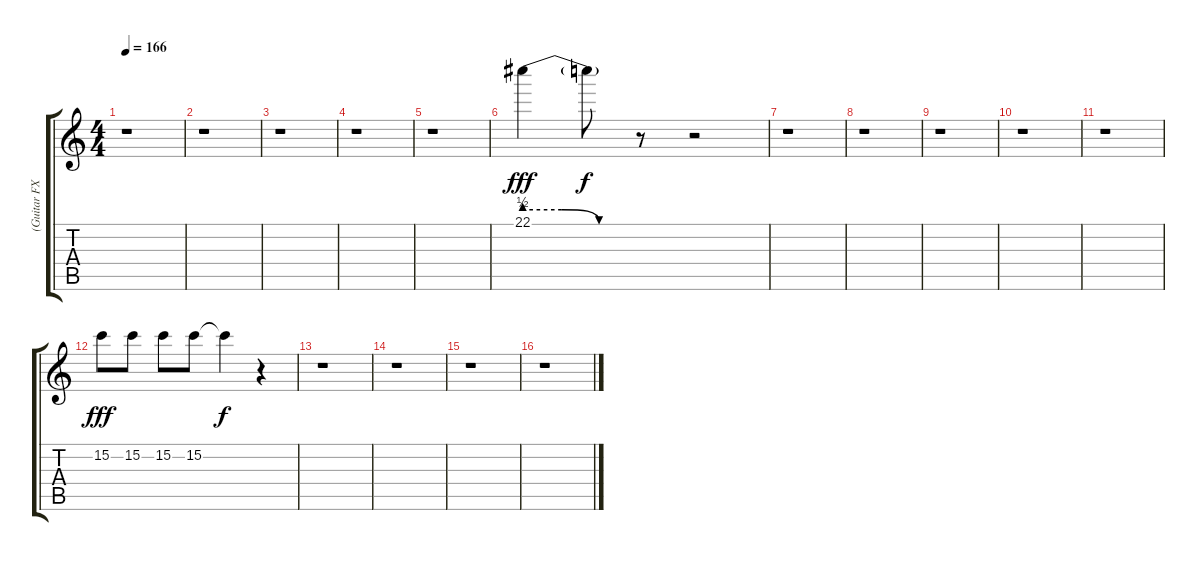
\track ("(Guitar FX)" "(Guitar FX") {instrument overdrivenguitar}
\staff {score tabs}
\tuning (D4 A3 F3 C3 G2 C2) {hide}
\ts (4 4)
\tempo 166
\clef g2
\ks c
r.1{dy f} |
r.1 |
r.1 |
r.1 |
r.1 |
22.1{be (custom 0 2 20 2 40 0 60 0)}.4{dy fff} 22.1{t}.8{dy f} r.8 r.2 |
r.1 |
r.1 |
r.1 |
r.1 |
r.1 |
15.2.8{dy fff} 15.2.8 15.2.8 15.2.8 15.2{t}.4{dy f} r.4 |
r.1 |
r.1 |
r.1 |
r.1
